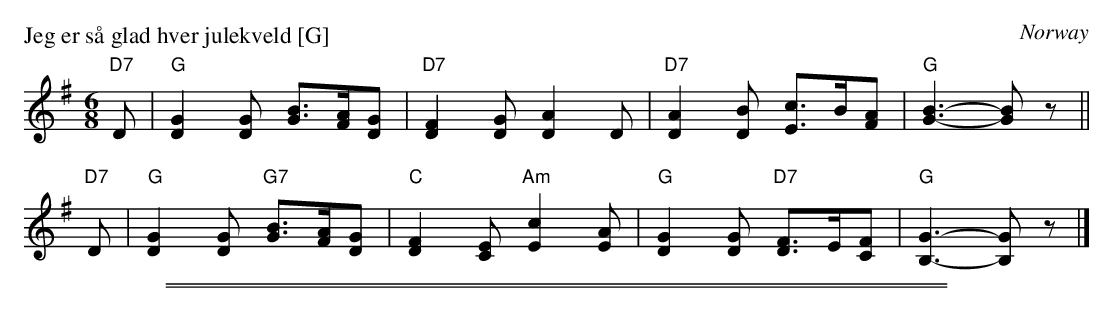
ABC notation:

X:1
P: Jeg er s\aa glad hver julekveld [G]
O: Norway
M: 6/8
L: 1/8
K: G
"D7"D \
| "G"[G2D2][GD] [BG]>[AF][GD] \
| "D7"[F2D2][GD] [A2D2]D \
| "D7"[A2D2][BD] [cE]>B[AF] \
| "G"[B3-G3-] [BG]z ||
"D7"D \
| "G"[G2D2][GD] "G7"[BG]>[AF][GD] \
| "C"[F2D2][EC] "Am"[c2E2][AE] \
| "G"[G2D2][GD] "D7"[FD]>E[FC] \
| "G"[G3-B,3-] [GB,]z |]
